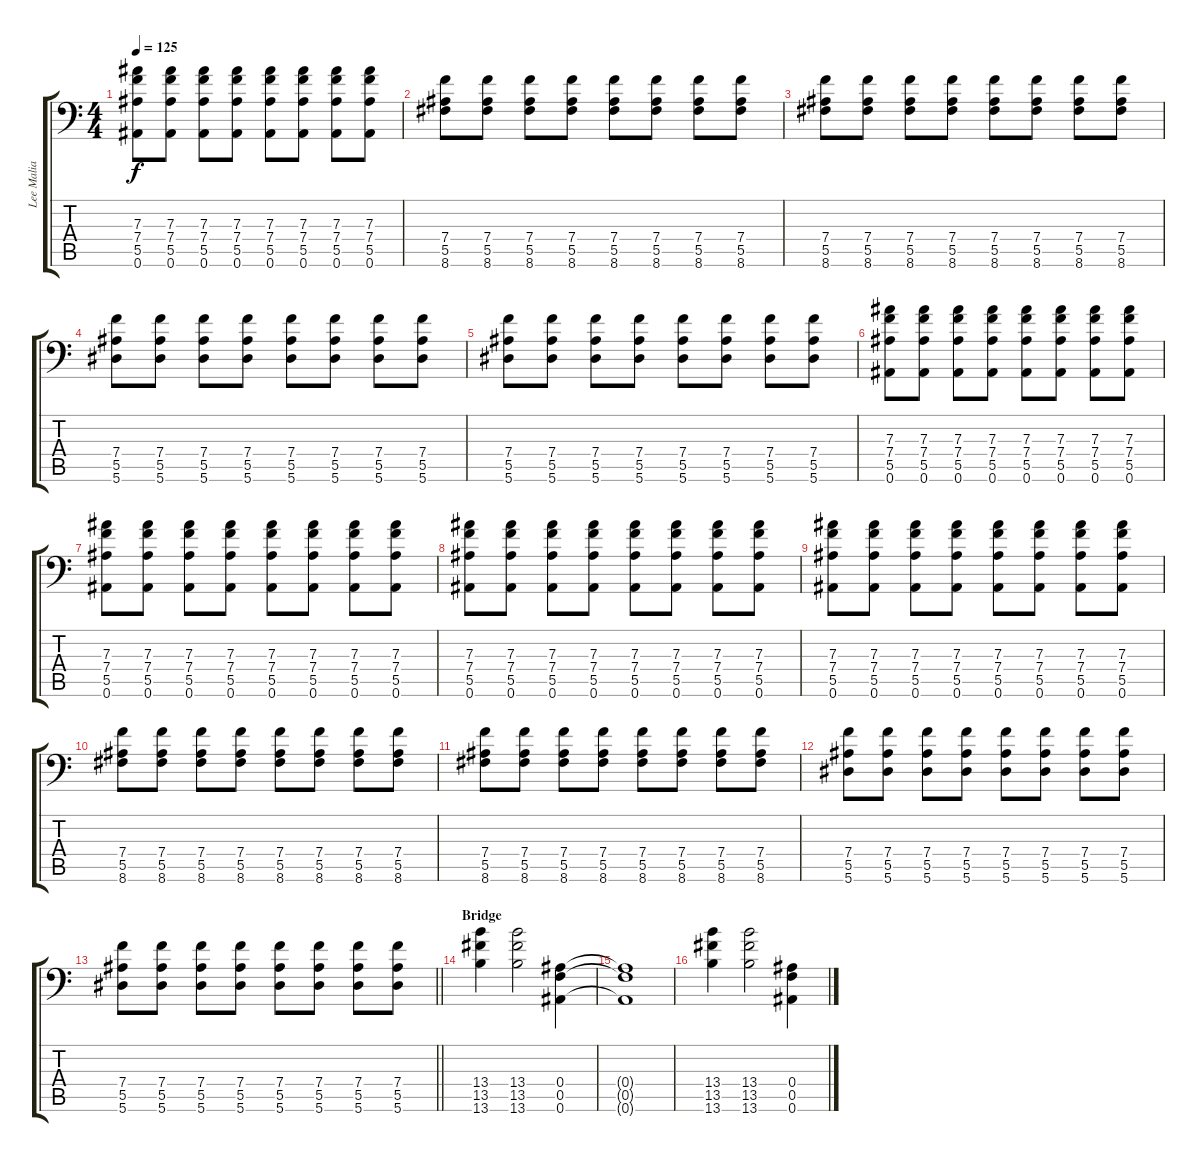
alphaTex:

\track ("Lee Malia" "Lee Malia") {instrument distortionguitar}
\staff {score tabs}
\tuning (C4 G3 Eb3 Bb2 F2 Bb1) {hide}
\ts (4 4)
\tempo 125
\clef f4
\ks c
(7.3 7.4 5.5 0.6).8{dy f} (7.3 7.4 5.5 0.6).8 (7.3 7.4 5.5 0.6).8 (7.3 7.4 5.5 0.6).8 (7.3 7.4 5.5 0.6).8 (7.3 7.4 5.5 0.6).8 (7.3 7.4 5.5 0.6).8 (7.3 7.4 5.5 0.6).8 |
(7.4 5.5 8.6).8 (7.4 5.5 8.6).8 (7.4 5.5 8.6).8 (7.4 5.5 8.6).8 (7.4 5.5 8.6).8 (7.4 5.5 8.6).8 (7.4 5.5 8.6).8 (7.4 5.5 8.6).8 |
(7.4 5.5 8.6).8 (7.4 5.5 8.6).8 (7.4 5.5 8.6).8 (7.4 5.5 8.6).8 (7.4 5.5 8.6).8 (7.4 5.5 8.6).8 (7.4 5.5 8.6).8 (7.4 5.5 8.6).8 |
(7.4 5.5 5.6).8 (7.4 5.5 5.6).8 (7.4 5.5 5.6).8 (7.4 5.5 5.6).8 (7.4 5.5 5.6).8 (7.4 5.5 5.6).8 (7.4 5.5 5.6).8 (7.4 5.5 5.6).8 |
(7.4 5.5 5.6).8 (7.4 5.5 5.6).8 (7.4 5.5 5.6).8 (7.4 5.5 5.6).8 (7.4 5.5 5.6).8 (7.4 5.5 5.6).8 (7.4 5.5 5.6).8 (7.4 5.5 5.6).8 |
(7.3 7.4 5.5 0.6).8 (7.3 7.4 5.5 0.6).8 (7.3 7.4 5.5 0.6).8 (7.3 7.4 5.5 0.6).8 (7.3 7.4 5.5 0.6).8 (7.3 7.4 5.5 0.6).8 (7.3 7.4 5.5 0.6).8 (7.3 7.4 5.5 0.6).8 |
(7.3 7.4 5.5 0.6).8 (7.3 7.4 5.5 0.6).8 (7.3 7.4 5.5 0.6).8 (7.3 7.4 5.5 0.6).8 (7.3 7.4 5.5 0.6).8 (7.3 7.4 5.5 0.6).8 (7.3 7.4 5.5 0.6).8 (7.3 7.4 5.5 0.6).8 |
(7.3 7.4 5.5 0.6).8 (7.3 7.4 5.5 0.6).8 (7.3 7.4 5.5 0.6).8 (7.3 7.4 5.5 0.6).8 (7.3 7.4 5.5 0.6).8 (7.3 7.4 5.5 0.6).8 (7.3 7.4 5.5 0.6).8 (7.3 7.4 5.5 0.6).8 |
(7.3 7.4 5.5 0.6).8 (7.3 7.4 5.5 0.6).8 (7.3 7.4 5.5 0.6).8 (7.3 7.4 5.5 0.6).8 (7.3 7.4 5.5 0.6).8 (7.3 7.4 5.5 0.6).8 (7.3 7.4 5.5 0.6).8 (7.3 7.4 5.5 0.6).8 |
(7.4 5.5 8.6).8 (7.4 5.5 8.6).8 (7.4 5.5 8.6).8 (7.4 5.5 8.6).8 (7.4 5.5 8.6).8 (7.4 5.5 8.6).8 (7.4 5.5 8.6).8 (7.4 5.5 8.6).8 |
(7.4 5.5 8.6).8 (7.4 5.5 8.6).8 (7.4 5.5 8.6).8 (7.4 5.5 8.6).8 (7.4 5.5 8.6).8 (7.4 5.5 8.6).8 (7.4 5.5 8.6).8 (7.4 5.5 8.6).8 |
(7.4 5.5 5.6).8 (7.4 5.5 5.6).8 (7.4 5.5 5.6).8 (7.4 5.5 5.6).8 (7.4 5.5 5.6).8 (7.4 5.5 5.6).8 (7.4 5.5 5.6).8 (7.4 5.5 5.6).8 |
\barLineRight lightlight
(7.4 5.5 5.6).8 (7.4 5.5 5.6).8 (7.4 5.5 5.6).8 (7.4 5.5 5.6).8 (7.4 5.5 5.6).8 (7.4 5.5 5.6).8 (7.4 5.5 5.6).8 (7.4 5.5 5.6).8 |
\section ("" "Bridge")
(13.4 13.5 13.6).4 (13.4 13.5 13.6).2 (0.4 0.5 0.6).4 |
(0.4{t} 0.5{t} 0.6{t}).1 |
(13.4 13.5 13.6).4 (13.4 13.5 13.6).2 (0.4 0.5 0.6).4
